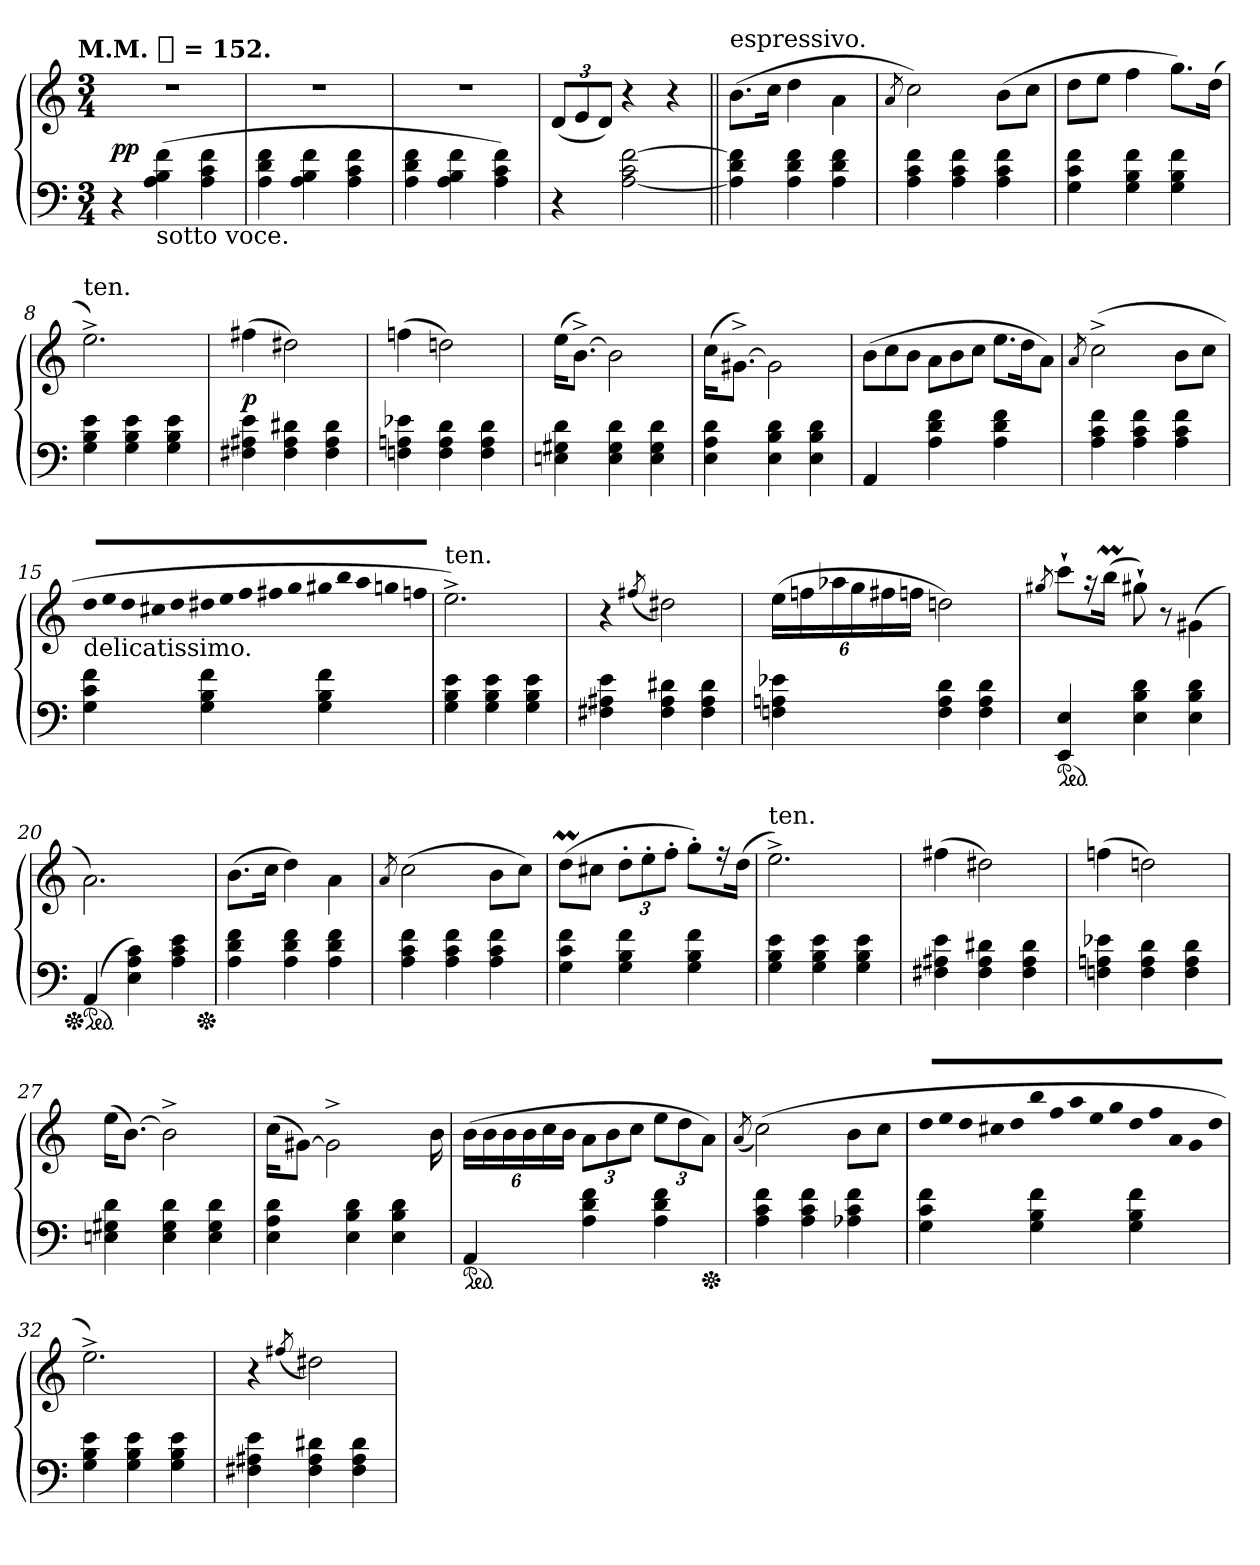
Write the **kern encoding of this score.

**kern	**kern	**dynam
*part1	*part1	*part1
*staff2	*staff1	*staff1/2
*clefF4	*clefG2	*
*k[]	*k[]	*
!!LO:TX:omd:t=M.M. [quarter] = 152.
*M3/4	*M3/4	*
*MM152	*MM152	*
=1	=1	=1
4r	2.r	pp
!LO:TX:b:t=sotto voce.	!	!
(>4A 4B 4f	.	.
4A 4c 4f	.	.
=2	=2	=2
4A 4d 4f	2.r	.
4A 4B 4f	.	.
4A 4c 4f	.	.
=3	=3	=3
4A 4d 4f	2.r	.
4A 4B 4f	.	.
4A 4c 4f)	.	.
=4	=4	=4
4r	(<12dL	.
.	12e	.
.	12dJ)	.
[2A 2c [2f	4r	.
.	4r	.
=5||	=5||	=5||
!	!LO:TX:a:t=espressivo.	!
4A] 4d 4f]	(>8.bL	.
.	16ccJk	.
4A 4d 4f	4dd	.
4A 4d 4f	4a\	.
=6	=6	=6
.	8qa/	.
4A 4c 4f	2cc)	.
4A 4c 4f	.	.
4A 4c 4f	(>8bL	.
.	8ccJ	.
=7	=7	=7
4G 4c 4f	8ddL	.
.	8eeJ	.
4G 4B 4f	4ff	.
4G 4B 4f	8.ggL)	.
.	(>16ddJk	.
=8	=8	=8
!	!LO:TX:a:t=ten.	!
4G 4B 4e	2.ee^<)	.
4G 4B 4e	.	.
4G 4B 4e	.	.
=9	=9	=9
4F#X 4A#X 4e	(>4ff#X	p
4F# 4A# 4d#X	2dd#X)	.
4F# 4A# 4d#	.	.
=10	=10	=10
4Fn 4An 4e-X	(>4ffn	.
4F 4A 4d	2ddn)	.
4F 4A 4d	.	.
=11	=11	=11
4En 4G#X 4d	(>16eeKL	.
.	[8.b^<J)	.
4E 4G# 4d	2b]	.
4E 4G# 4d	.	.
=12	=12	=12
4E 4A 4d	(>16cc\KL	.
.	[8.g#X^<J)	.
4E 4B 4d	2g#\]	.
4E 4B 4d	.	.
=13	=13	=13
*	*Xtuplet	*
4AA	(>12bL	.
.	12cc	.
.	12bJ	.
4A 4d 4f	12aL	.
.	12b	.
.	12ccJ	.
4A 4d 4f	12.eeL	.
.	24ddK	.
.	12aJ)	.
=14	=14	=14
.	8qa/	.
4A 4c 4f	(>2cc^<	.
4A 4c 4f	.	.
4A 4c 4f	8bL	.
.	8ccJ	.
=15	=15	=15
!	!LO:TX:b:t=delicatissimo.	!
!	!LO:N:vis=8	!
4G 4c 4f	20dd!/L	.
!	!LO:N:vis=8	!
.	20ee!	.
!	!LO:N:vis=8	!
.	20dd!	.
!	!LO:N:vis=8	!
.	20cc#X!	.
!	!LO:N:vis=8	!
.	20dd!	.
!	!LO:N:vis=8	!
4G 4B 4f	20dd#X!	.
!	!LO:N:vis=8	!
.	20ee!	.
!	!LO:N:vis=8	!
.	20ff!	.
!	!LO:N:vis=8	!
.	20ff#X!	.
!	!LO:N:vis=8	!
.	20gg!	.
!	!LO:N:vis=8	!
4G 4B 4f	20gg#X!	.
!	!LO:N:vis=8	!
.	20bb!	.
!	!LO:N:vis=8	!
.	20aa!	.
!	!LO:N:vis=8	!
.	20ggn!	.
!	!LO:N:vis=8	!
.	20ffn!J	.
=16	=16	=16
!	!LO:TX:a:t=ten.	!
4G 4B 4e	2.ee^<)	.
4G 4B 4e	.	.
4G 4B 4e	.	.
=17	=17	=17
4F#X 4A#X 4e	4r	.
.	(>8qff#X/	.
4F# 4A# 4d#X	2dd#X)	.
4F# 4A# 4d#	.	.
=18	=18	=18
*	*tuplet	*
4Fn 4An 4e-X	(>24eeLL	.
.	24ffn	.
.	24aa-X	.
.	24gg	.
.	24ff#X	.
.	24ffnJJ	.
4F 4A 4d	2ddn)	.
4F 4A 4d	.	.
=19	=19	=19
.	8qgg#X/	.
*ped	*	*
4EE 4E	8ccc`>L	.
.	16r	.
.	(>16bbmJk	.
4E 4B 4d	8gg#X`>)	.
.	8r	.
4E 4B 4d	(>4g#X\	.
=20	=20	=20
*Xped	*	*
*ped	*	*
(>4AA	2.a\)	.
4E 4A 4c)	.	.
4A 4c 4e	.	.
*Xped	*	*
=21	=21	=21
4A 4d 4f	(>8.bL	.
.	16ccJk	.
4A 4d 4f	4dd)	.
4A 4d 4f	4a\	.
=22	=22	=22
.	8qa/	.
4A 4c 4f	(>2cc	.
4A 4c 4f	.	.
4A 4c 4f	8bL	.
.	8ccJ)	.
=23	=23	=23
4G 4c 4f	(>8ddML	.
.	8cc#XJ	.
4G 4B 4f	12dd'>L	.
.	12ee'>	.
.	12ff'>J	.
4G 4B 4f	8gg'>L)	.
.	16rff	.
.	(>16ddJk	.
=24	=24	=24
!	!LO:TX:a:t=ten.	!
4G 4B 4e	2.ee^<)	.
4G 4B 4e	.	.
4G 4B 4e	.	.
=25	=25	=25
4F#X 4A#X 4e	(>4ff#X	.
4F# 4A# 4d#X	2dd#X)	.
4F# 4A# 4d#	.	.
=26	=26	=26
4Fn 4An 4e-X	(>4ffn	.
4F 4A 4d	2ddn)	.
4F 4A 4d	.	.
=27	=27	=27
4En 4G#X 4d	(>16eeKL	.
.	[8.bJ)	.
4E 4G# 4d	2b^<]	.
4E 4G# 4d	.	.
=28	=28	=28
4E 4A 4d	(>16cc\KL	.
.	[8g#XJ)	.
.	2g#^<\]	.
4E 4B 4d	.	.
4E 4B 4d	.	.
.	16b	.
=29	=29	=29
*ped	*	*
4AA	(>24bLL	.
.	24b	.
.	24b	.
.	24b	.
.	24cc	.
.	24bJJ	.
4A 4d 4f	12aL	.
.	12b	.
.	12ccJ	.
4A 4d 4f	12eeL	.
.	12dd	.
*Xped	*	*
.	12aJ)	.
=30	=30	=30
.	(<8qa/	.
4A 4c 4f	(>2cc)	.
4A 4c 4f	.	.
4A-X 4c 4f	8bL	.
.	8ccJ	.
=31	=31	=31
*	*Xtuplet	*
!	!LO:N:vis=8	!
4G 4c 4f	20dd!/L	.
!	!LO:N:vis=8	!
.	20ee!	.
!	!LO:N:vis=8	!
.	20dd!	.
!	!LO:N:vis=8	!
.	20cc#X!	.
!	!LO:N:vis=8	!
.	20dd!	.
!	!LO:N:vis=8	!
4G 4B 4f	20bb!	.
!	!LO:N:vis=8	!
.	20ff!	.
!	!LO:N:vis=8	!
.	20aa!	.
!	!LO:N:vis=8	!
.	20ee!	.
!	!LO:N:vis=8	!
.	20gg!	.
!	!LO:N:vis=8	!
4G 4B 4f	20dd!	.
!	!LO:N:vis=8	!
.	20ff!	.
!	!LO:N:vis=8	!
.	20a!	.
!	!LO:N:vis=8	!
.	20g!	.
!	!LO:N:vis=8	!
.	20dd!J	.
=32	=32	=32
4G 4B 4e	2.ee^<)	.
4G 4B 4e	.	.
4G 4B 4e	.	.
=33	=33	=33
4F#X 4A#X 4e	4r	.
.	(>8qff#X/	.
4F# 4A# 4d#X	2dd#X)	.
4F# 4A# 4d#	.	.
=	=	=
*-	*-	*-
